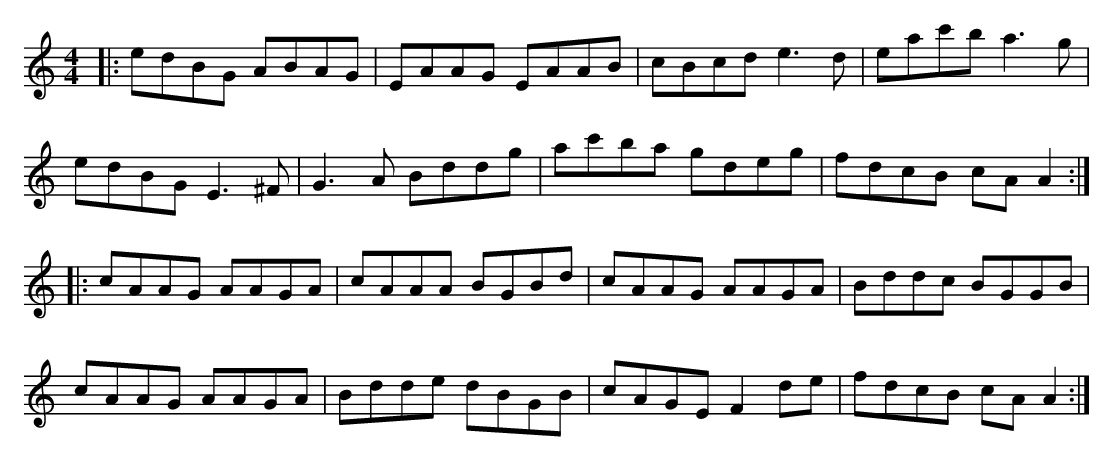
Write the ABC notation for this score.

X:1
M:4/4
K:Amin
|:edBG ABAG|EAAG EAAB|cBcd e3d|eac'b a3g|
edBG E3^F|G3A Bddg|ac'ba gdeg|fdcB cA A2:|
|:cAAG AAGA|cAAA BGBd|cAAG AAGA|Bddc BGGB|
cAAG AAGA|Bdde dBGB|cAGE F2de|fdcB cA A2:|
